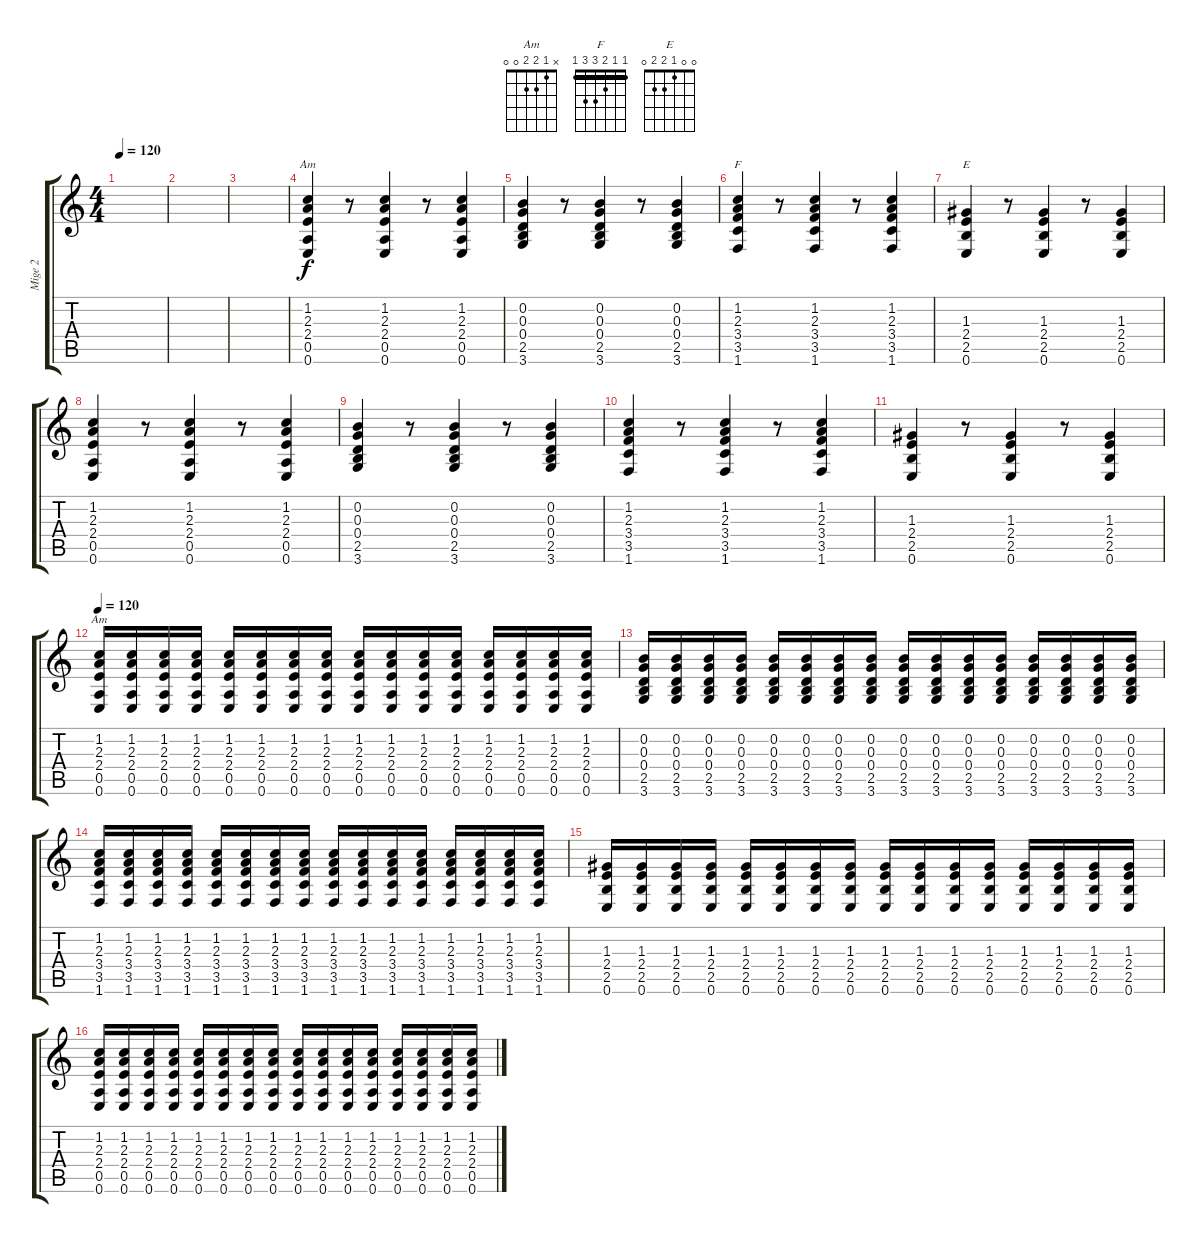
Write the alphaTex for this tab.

\track ("Mige 2" "Mige 2") {instrument distortionguitar}
\staff {score tabs}
\tuning (E4 B3 G3 D3 A2 E2) {hide}
\chord ("Am" 0 1 2 2 0 0)
\chord ("F" 1 1 2 3 3 1) {barre 1}
\chord ("E" 0 0 1 2 2 0)
\chord ("Am" x 1 2 2 0 0)
\ts (4 4)
\tempo 120
\clef g2
\ks c
|
|
|
(1.2 2.3 2.4 0.5 0.6).4{ch "Am"} r.8 (1.2 2.3 2.4 0.5 0.6).4 r.8 (1.2 2.3 2.4 0.5 0.6).4 |
(0.2 0.3 0.4 2.5 3.6).4 r.8 (0.2 0.3 0.4 2.5 3.6).4 r.8 (0.2 0.3 0.4 2.5 3.6).4 |
(1.2 2.3 3.4 3.5 1.6).4{ch "F"} r.8 (1.2 2.3 3.4 3.5 1.6).4 r.8 (1.2 2.3 3.4 3.5 1.6).4 |
(1.3 2.4 2.5 0.6).4{ch "E"} r.8 (1.3 2.4 2.5 0.6).4 r.8 (1.3 2.4 2.5 0.6).4 |
(1.2 2.3 2.4 0.5 0.6).4 r.8 (1.2 2.3 2.4 0.5 0.6).4 r.8 (1.2 2.3 2.4 0.5 0.6).4 |
(0.2 0.3 0.4 2.5 3.6).4 r.8 (0.2 0.3 0.4 2.5 3.6).4 r.8 (0.2 0.3 0.4 2.5 3.6).4 |
(1.2 2.3 3.4 3.5 1.6).4 r.8 (1.2 2.3 3.4 3.5 1.6).4 r.8 (1.2 2.3 3.4 3.5 1.6).4 |
(1.3 2.4 2.5 0.6).4 r.8 (1.3 2.4 2.5 0.6).4 r.8 (1.3 2.4 2.5 0.6).4 |
\tempo 120
(1.2 2.3 2.4 0.5 0.6).16{ch "Am"} (1.2 2.3 2.4 0.5 0.6).16 (1.2 2.3 2.4 0.5 0.6).16 (1.2 2.3 2.4 0.5 0.6).16 (1.2 2.3 2.4 0.5 0.6).16 (1.2 2.3 2.4 0.5 0.6).16 (1.2 2.3 2.4 0.5 0.6).16 (1.2 2.3 2.4 0.5 0.6).16 (1.2 2.3 2.4 0.5 0.6).16 (1.2 2.3 2.4 0.5 0.6).16 (1.2 2.3 2.4 0.5 0.6).16 (1.2 2.3 2.4 0.5 0.6).16 (1.2 2.3 2.4 0.5 0.6).16 (1.2 2.3 2.4 0.5 0.6).16 (1.2 2.3 2.4 0.5 0.6).16 (1.2 2.3 2.4 0.5 0.6).16 |
(0.2 0.3 0.4 2.5 3.6).16 (0.2 0.3 0.4 2.5 3.6).16 (0.2 0.3 0.4 2.5 3.6).16 (0.2 0.3 0.4 2.5 3.6).16 (0.2 0.3 0.4 2.5 3.6).16 (0.2 0.3 0.4 2.5 3.6).16 (0.2 0.3 0.4 2.5 3.6).16 (0.2 0.3 0.4 2.5 3.6).16 (0.2 0.3 0.4 2.5 3.6).16 (0.2 0.3 0.4 2.5 3.6).16 (0.2 0.3 0.4 2.5 3.6).16 (0.2 0.3 0.4 2.5 3.6).16 (0.2 0.3 0.4 2.5 3.6).16 (0.2 0.3 0.4 2.5 3.6).16 (0.2 0.3 0.4 2.5 3.6).16 (0.2 0.3 0.4 2.5 3.6).16 |
(1.2 2.3 3.4 3.5 1.6).16 (1.2 2.3 3.4 3.5 1.6).16 (1.2 2.3 3.4 3.5 1.6).16 (1.2 2.3 3.4 3.5 1.6).16 (1.2 2.3 3.4 3.5 1.6).16 (1.2 2.3 3.4 3.5 1.6).16 (1.2 2.3 3.4 3.5 1.6).16 (1.2 2.3 3.4 3.5 1.6).16 (1.2 2.3 3.4 3.5 1.6).16 (1.2 2.3 3.4 3.5 1.6).16 (1.2 2.3 3.4 3.5 1.6).16 (1.2 2.3 3.4 3.5 1.6).16 (1.2 2.3 3.4 3.5 1.6).16 (1.2 2.3 3.4 3.5 1.6).16 (1.2 2.3 3.4 3.5 1.6).16 (1.2 2.3 3.4 3.5 1.6).16 |
(1.3 2.4 2.5 0.6).16 (1.3 2.4 2.5 0.6).16 (1.3 2.4 2.5 0.6).16 (1.3 2.4 2.5 0.6).16 (1.3 2.4 2.5 0.6).16 (1.3 2.4 2.5 0.6).16 (1.3 2.4 2.5 0.6).16 (1.3 2.4 2.5 0.6).16 (1.3 2.4 2.5 0.6).16 (1.3 2.4 2.5 0.6).16 (1.3 2.4 2.5 0.6).16 (1.3 2.4 2.5 0.6).16 (1.3 2.4 2.5 0.6).16 (1.3 2.4 2.5 0.6).16 (1.3 2.4 2.5 0.6).16 (1.3 2.4 2.5 0.6).16 |
(1.2 2.3 2.4 0.5 0.6).16 (1.2 2.3 2.4 0.5 0.6).16 (1.2 2.3 2.4 0.5 0.6).16 (1.2 2.3 2.4 0.5 0.6).16 (1.2 2.3 2.4 0.5 0.6).16 (1.2 2.3 2.4 0.5 0.6).16 (1.2 2.3 2.4 0.5 0.6).16 (1.2 2.3 2.4 0.5 0.6).16 (1.2 2.3 2.4 0.5 0.6).16 (1.2 2.3 2.4 0.5 0.6).16 (1.2 2.3 2.4 0.5 0.6).16 (1.2 2.3 2.4 0.5 0.6).16 (1.2 2.3 2.4 0.5 0.6).16 (1.2 2.3 2.4 0.5 0.6).16 (1.2 2.3 2.4 0.5 0.6).16 (1.2 2.3 2.4 0.5 0.6).16
